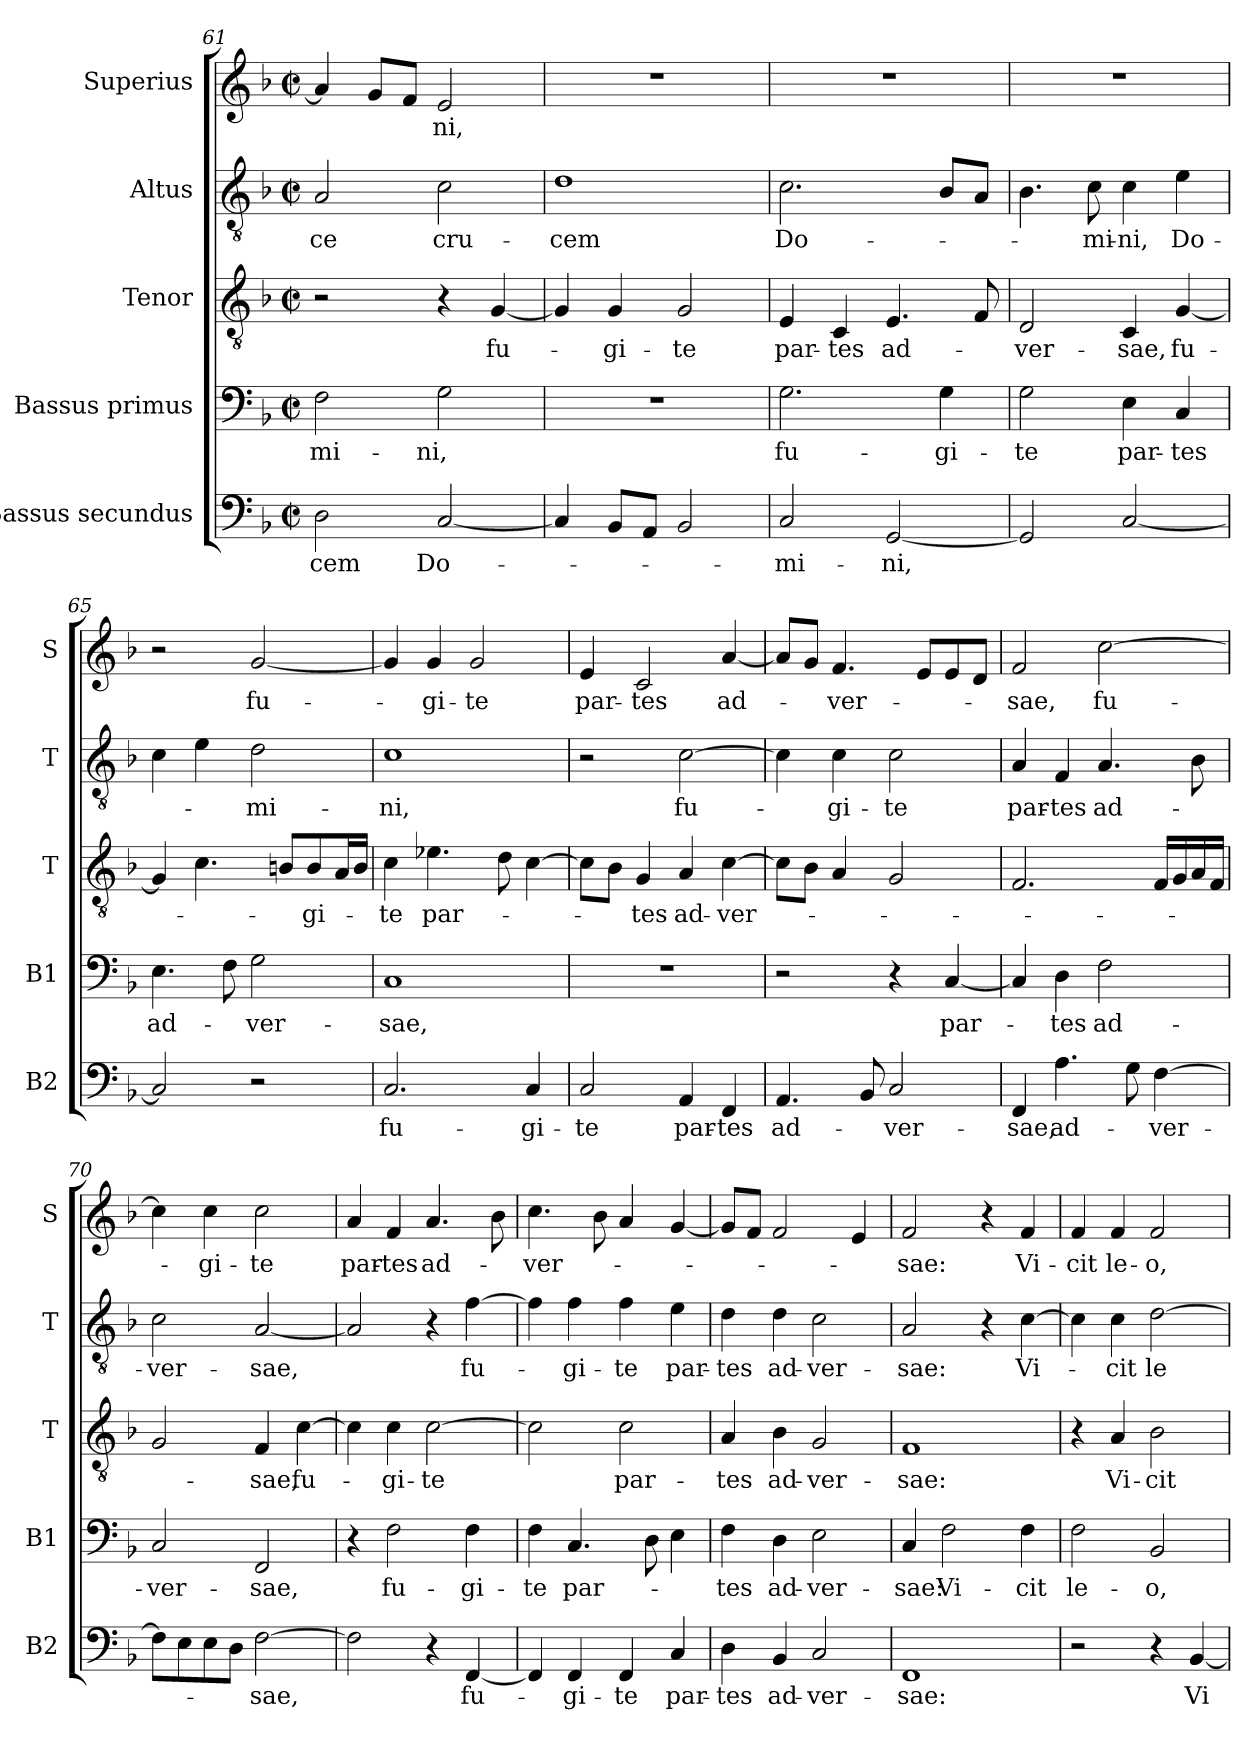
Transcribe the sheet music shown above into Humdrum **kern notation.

**kern	**text	**kern	**text	**kern	**text	**kern	**text	**kern	**text
*part5	*part5	*part4	*part4	*part3	*part3	*part2	*part2	*part1	*part1
*staff5	*staff5	*staff4	*staff4	*staff3	*staff3	*staff2	*staff2	*staff1	*staff1
*I"Bassus secundus	*	*I"Bassus primus	*	*I"Tenor	*	*I"Altus	*	*I"Superius	*
*I'B2	*	*I'B1	*	*I'T	*	*I'T	*	*I'S	*
!!LO:LB:g=z
*clefF4	*	*clefF4	*	*clefGv2	*	*clefGv2	*	*clefG2	*
*k[b-]	*	*k[b-]	*	*k[b-]	*	*k[b-]	*	*k[b-]	*
*F:	*	*F:	*	*F:	*	*F:	*	*F:	*
*M2/2	*	*M2/2	*	*M2/2	*	*M2/2	*	*M2/2	*
*met(c|)	*	*met(c|)	*	*met(c|)	*	*met(c|)	*	*met(c|)	*
=61	=61	=61	=61	=61	=61	=61	=61	=61	=61
!	!LO:LY:b	!	!LO:LY:b	!	!	!	!LO:LY:b	!	!
2D\	-cem	2F\	-mi-	2r	.	2A/	-ce	4a/]	.
.	.	.	.	.	.	.	.	8g/L	.
.	.	.	.	.	.	.	.	8f/J	.
!	!LO:LY:b	!	!LO:LY:b	!	!	!	!LO:LY:b	!	!LO:LY:b
[2C/	Do-	2G\	-ni,	4r	.	2c\	cru-	2e/	-ni,
!	!	!	!	!	!LO:LY:b	!	!	!	!
.	.	.	.	[4G/	fu-	.	.	.	.
=62	=62	=62	=62	=62	=62	=62	=62	=62	=62
!	!	!	!	!	!	!	!LO:LY:b	!	!
4C/]	.	1r	.	4G/]	.	1d	-cem	1r	.
!	!	!	!	!	!LO:LY:b	!	!	!	!
8BB-/L	.	.	.	4G/	-gi-	.	.	.	.
8AA/J	.	.	.	.	.	.	.	.	.
!	!	!	!	!	!LO:LY:b	!	!	!	!
2BB-/	.	.	.	2G/	-te	.	.	.	.
=63	=63	=63	=63	=63	=63	=63	=63	=63	=63
!	!LO:LY:b	!	!LO:LY:b	!	!LO:LY:b	!	!LO:LY:b	!	!
2C/	-mi-	2.G\	fu-	4E/	par-	2.c\	Do-	1r	.
!	!	!	!	!	!LO:LY:b	!	!	!	!
.	.	.	.	4C/	-tes	.	.	.	.
!	!LO:LY:b	!	!	!	!LO:LY:b	!	!	!	!
[2GG/	-ni,	.	.	4.E/	ad-	.	.	.	.
!	!	!	!LO:LY:b	!	!	!	!	!	!
.	.	4G\	-gi-	.	.	8B-/L	.	.	.
.	.	.	.	8F/	.	8A/J	.	.	.
=64	=64	=64	=64	=64	=64	=64	=64	=64	=64
!	!	!	!LO:LY:b	!	!LO:LY:b	!	!	!	!
2GG/]	.	2G\	-te	2D/	-ver-	4.B-\	.	1r	.
!	!	!	!	!	!	!	!LO:LY:b	!	!
.	.	.	.	.	.	8c\	-mi-	.	.
!	!	!	!LO:LY:b	!	!LO:LY:b	!	!LO:LY:b	!	!
[2C/	.	4E\	par-	4C/	-sae,	4c\	-ni,	.	.
!	!	!	!LO:LY:b	!	!LO:LY:b	!	!LO:LY:b	!	!
.	.	4C/	-tes	[4G/	fu-	4e\	Do-	.	.
=65	=65	=65	=65	=65	=65	=65	=65	=65	=65
!	!	!	!LO:LY:b	!	!	!	!	!	!
2C/]	.	4.E\	ad-	4G/]	.	4c\	.	2r	.
.	.	.	.	4.c\	.	4e\	.	.	.
.	.	8F\	.	.	.	.	.	.	.
!	!	!	!LO:LY:b	!	!	!	!LO:LY:b	!	!LO:LY:b
2r	.	2G\	-ver-	.	.	2d\	-mi-	[2g/	fu-
.	.	.	.	8Bn/L	.	.	.	.	.
!	!	!	!	!	!LO:LY:b	!	!	!	!
.	.	.	.	8B/	-gi-	.	.	.	.
.	.	.	.	16A/L	.	.	.	.	.
.	.	.	.	16B/JJ	.	.	.	.	.
=66	=66	=66	=66	=66	=66	=66	=66	=66	=66
!	!LO:LY:b	!	!LO:LY:b	!	!LO:LY:b	!	!LO:LY:b	!	!
2.C/	fu-	1C	-sae,	4c\	-te	1c	-ni,	4g/]	.
!	!	!	!	!	!LO:LY:b	!	!	!	!LO:LY:b
.	.	.	.	4.e-X\	par-	.	.	4g/	-gi-
!	!	!	!	!	!	!	!	!	!LO:LY:b
.	.	.	.	.	.	.	.	2g/	-te
.	.	.	.	8d\	.	.	.	.	.
!	!LO:LY:b	!	!	!	!	!	!	!	!
4C/	-gi-	.	.	[4c\	.	.	.	.	.
!!LO:PB:g=z
=67	=67	=67	=67	=67	=67	=67	=67	=67	=67
!	!LO:LY:b	!	!	!	!	!	!	!	!LO:LY:b
2C/	-te	1r	.	8c\L]	.	2r	.	4e/	par-
.	.	.	.	8B-\J	.	.	.	.	.
!	!	!	!	!	!LO:LY:b	!	!	!	!LO:LY:b
.	.	.	.	4G/	-tes	.	.	2c/	-tes
!	!LO:LY:b	!	!	!	!LO:LY:b	!	!LO:LY:b	!	!
4AA/	par-	.	.	4A/	ad-	[2c\	fu-	.	.
!	!LO:LY:b	!	!	!	!LO:LY:b	!	!	!	!LO:LY:b
4FF/	-tes	.	.	[4c\	-ver-	.	.	[4a/	ad-
=68	=68	=68	=68	=68	=68	=68	=68	=68	=68
!	!LO:LY:b	!	!	!	!	!	!	!	!
4.AA/	ad-	2r	.	8c\L]	.	4c\]	.	8a/L]	.
.	.	.	.	8B-\J	.	.	.	8g/J	.
!	!	!	!	!	!	!	!LO:LY:b	!	!LO:LY:b
.	.	.	.	4A/	.	4c\	-gi-	4.f/	-ver-
8BB-/	.	.	.	.	.	.	.	.	.
!	!LO:LY:b	!	!	!	!	!	!LO:LY:b	!	!
2C/	-ver-	4r	.	2G/	.	2c\	-te	.	.
.	.	.	.	.	.	.	.	8e/L	.
!	!	!	!LO:LY:b	!	!	!	!	!	!
.	.	[4C/	par-	.	.	.	.	8e/	.
.	.	.	.	.	.	.	.	8d/J	.
=69	=69	=69	=69	=69	=69	=69	=69	=69	=69
!	!LO:LY:b	!	!	!	!	!	!LO:LY:b	!	!LO:LY:b
4FF/	-sae,	4C/]	.	2.F/	.	4A/	par-	2f/	-sae,
!	!LO:LY:b	!	!LO:LY:b	!	!	!	!LO:LY:b	!	!
4.A\	ad-	4D\	-tes	.	.	4F/	-tes	.	.
!	!	!	!LO:LY:b	!	!	!	!LO:LY:b	!	!LO:LY:b
.	.	2F\	ad-	.	.	4.A/	ad-	[2cc\	fu-
8G\	.	.	.	.	.	.	.	.	.
!	!LO:LY:b	!	!	!	!	!	!	!	!
[4F\	-ver-	.	.	16F/LL	.	.	.	.	.
.	.	.	.	16G/	.	.	.	.	.
.	.	.	.	16A/	.	8B-\	.	.	.
.	.	.	.	16F/JJ	.	.	.	.	.
=70	=70	=70	=70	=70	=70	=70	=70	=70	=70
!	!	!	!LO:LY:b	!	!	!	!LO:LY:b	!	!
8F\L]	.	2C/	-ver-	2G/	.	2c\	-ver-	4cc\]	.
8E\	.	.	.	.	.	.	.	.	.
!	!	!	!	!	!	!	!	!	!LO:LY:b
8E\	.	.	.	.	.	.	.	4cc\	-gi-
8D\J	.	.	.	.	.	.	.	.	.
!	!LO:LY:b	!	!LO:LY:b	!	!LO:LY:b	!	!LO:LY:b	!	!LO:LY:b
[2F\	-sae,	2FF/	-sae,	4F/	-sae,	[2A/	-sae,	2cc\	-te
!	!	!	!	!	!LO:LY:b	!	!	!	!
.	.	.	.	[4c\	fu-	.	.	.	.
=71	=71	=71	=71	=71	=71	=71	=71	=71	=71
!	!	!	!	!	!	!	!	!	!LO:LY:b
2F\]	.	4r	.	4c\]	.	2A/]	.	4a/	par-
!	!	!	!LO:LY:b	!	!LO:LY:b	!	!	!	!LO:LY:b
.	.	2F\	fu-	4c\	-gi-	.	.	4f/	-tes
!	!	!	!	!	!LO:LY:b	!	!	!	!LO:LY:b
4r	.	.	.	[2c\	-te	4r	.	4.a/	ad-
!	!LO:LY:b	!	!LO:LY:b	!	!	!	!LO:LY:b	!	!
[4FF/	fu-	4F\	-gi-	.	.	[4f\	fu-	.	.
.	.	.	.	.	.	.	.	8b-\	.
=72	=72	=72	=72	=72	=72	=72	=72	=72	=72
!	!	!	!LO:LY:b	!	!	!	!	!	!LO:LY:b
4FF/]	.	4F\	-te	2c\]	.	4f\]	.	4.cc\	-ver-
!	!LO:LY:b	!	!LO:LY:b	!	!	!	!LO:LY:b	!	!
4FF/	-gi-	4.C/	par-	.	.	4f\	-gi-	.	.
.	.	.	.	.	.	.	.	8b-\	.
!	!LO:LY:b	!	!	!	!LO:LY:b	!	!LO:LY:b	!	!
4FF/	-te	.	.	2c\	par-	4f\	-te	4a/	.
.	.	8D\	.	.	.	.	.	.	.
!	!LO:LY:b	!	!	!	!	!	!LO:LY:b	!	!
4C/	par-	4E\	.	.	.	4e\	par-	[4g/	.
!!LO:LB:g=z
=73	=73	=73	=73	=73	=73	=73	=73	=73	=73
!	!LO:LY:b	!	!LO:LY:b	!	!LO:LY:b	!	!LO:LY:b	!	!
4D\	-tes	4F\	-tes	4A/	-tes	4d\	-tes	8g/L]	.
.	.	.	.	.	.	.	.	8f/J	.
!	!LO:LY:b	!	!LO:LY:b	!	!LO:LY:b	!	!LO:LY:b	!	!
4BB-/	ad-	4D\	ad-	4B-\	ad-	4d\	ad-	2f/	.
!	!LO:LY:b	!	!LO:LY:b	!	!LO:LY:b	!	!LO:LY:b	!	!
2C/	-ver-	2E\	-ver-	2G/	-ver-	2c\	-ver-	.	.
.	.	.	.	.	.	.	.	4e/	.
=74	=74	=74	=74	=74	=74	=74	=74	=74	=74
!	!LO:LY:b	!	!LO:LY:b	!	!LO:LY:b	!	!LO:LY:b	!	!LO:LY:b
1FF	-sae:	4C/	-sae:	1F	-sae:	2A/	-sae:	2f/	-sae:
!	!	!	!LO:LY:b	!	!	!	!	!	!
.	.	2F\	Vi-	.	.	.	.	.	.
.	.	.	.	.	.	4r	.	4r	.
!	!	!	!LO:LY:b	!	!	!	!LO:LY:b	!	!LO:LY:b
.	.	4F\	-cit	.	.	[4c\	Vi-	4f/	Vi-
=75	=75	=75	=75	=75	=75	=75	=75	=75	=75
!	!	!	!LO:LY:b	!	!	!	!	!	!LO:LY:b
2r	.	2F\	le-	4r	.	4c\]	.	4f/	-cit
!	!	!	!	!	!LO:LY:b	!	!LO:LY:b	!	!LO:LY:b
.	.	.	.	4A/	Vi-	4c\	-cit	4f/	le-
!	!	!	!LO:LY:b	!	!LO:LY:b	!	!LO:LY:b	!	!LO:LY:b
4r	.	2BB-/	-o,	2B-\	-cit	[2d\	le-	2f/	-o,
!	!LO:LY:b	!	!	!	!	!	!	!	!
[4BB-/	Vi-	.	.	.	.	.	.	.	.
=	=	=	=	=	=	=	=	=	=
*-	*-	*-	*-	*-	*-	*-	*-	*-	*-
